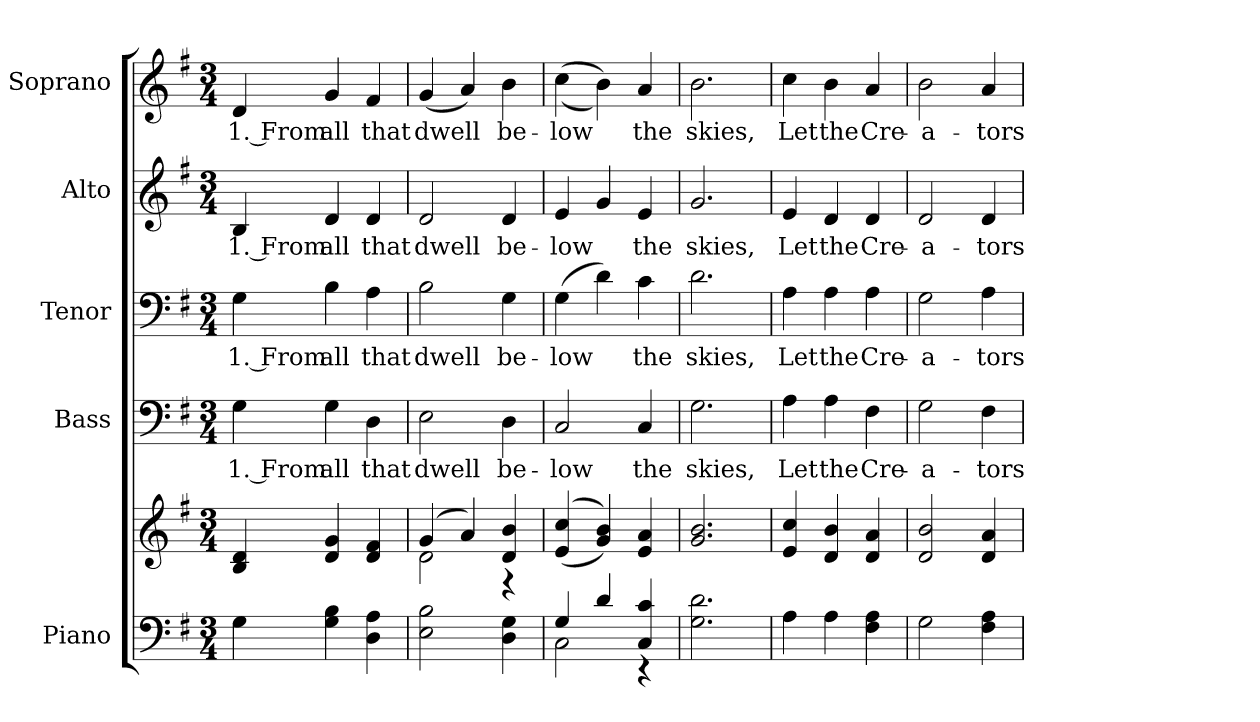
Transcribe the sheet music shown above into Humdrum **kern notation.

**kern	**kern	**kern	**text	**kern	**text	**kern	**text	**kern	**text
*part5	*part5	*part4	*part4	*part3	*part3	*part2	*part2	*part1	*part1
*staff6	*staff5	*staff4	*staff4	*staff3	*staff3	*staff2	*staff2	*staff1	*staff1
*I"Piano	*	*I"Bass	*	*I"Tenor	*	*I"Alto	*	*I"Soprano	*
*I'Pno.	*	*I'B.	*	*I'T.	*	*I'A.	*	*I'S.	*
!!LO:PB:g=z
*clefF4	*clefG2	*clefF4	*	*clefF4	*	*clefG2	*	*clefG2	*
*k[f#]	*k[f#]	*k[f#]	*	*k[f#]	*	*k[f#]	*	*k[f#]	*
*G:	*G:	*G:	*	*G:	*	*G:	*	*G:	*
*M3/4	*M3/4	*M3/4	*	*M3/4	*	*M3/4	*	*M3/4	*
*MM130	*MM130	*MM130	*	*MM130	*	*MM130	*	*MM130	*
=1	=1	=1	=1	=1	=1	=1	=1	=1	=1
!	!	!	!LO:LY:b:color=#000000	!	!	!	!	!	!
!	!	!	!	!	!LO:LY:b:color=#000000	!	!	!	!
!	!	!	!	!	!	!	!LO:LY:b:color=#000000	!	!
!	!	!	!	!	!	!	!	!	!LO:LY:b:color=#000000
4Gi\	4Bi/ 4di	4Gi\	1. From	4Gi\	1. From	4Bi/	1. From	4di/	1. From
!	!	!	!LO:LY:b:color=#000000	!	!	!	!	!	!
!	!	!	!	!	!LO:LY:b:color=#000000	!	!	!	!
!	!	!	!	!	!	!	!LO:LY:b:color=#000000	!	!
!	!	!	!	!	!	!	!	!	!LO:LY:b:color=#000000
4Gi\ 4Bi	4di/ 4gi	4Gi\	all	4Bi\	all	4di/	all	4gi/	all
!	!	!	!LO:LY:b:color=#000000	!	!	!	!	!	!
!	!	!	!	!	!LO:LY:b:color=#000000	!	!	!	!
!	!	!	!	!	!	!	!LO:LY:b:color=#000000	!	!
!	!	!	!	!	!	!	!	!	!LO:LY:b:color=#000000
4Di\ 4Ai	4di/ 4f#i	4Di\	that	4Ai\	that	4di/	that	4f#i/	that
=2	=2	=2	=2	=2	=2	=2	=2	=2	=2
*	*^	*	*	*	*	*	*	*	*
!	!	!	!	!LO:LY:b:color=#000000	!	!	!	!	!	!
!	!	!	!	!	!	!LO:LY:b:color=#000000	!	!	!	!
!	!	!	!	!	!	!	!	!LO:LY:b:color=#000000	!	!
!	!	!	!	!	!	!	!	!	!	!LO:LY:b:color=#000000
2Ei\ 2Bi	(4gi/	2di\	2Ei\	dwell	2Bi\	dwell	2di/	dwell	(4gi/	dwell
.	4ai/)	.	.	.	.	.	.	.	4ai/)	.
!	!	!	!	!LO:LY:b:color=#000000	!	!	!	!	!	!
!	!	!	!	!	!	!LO:LY:b:color=#000000	!	!	!	!
!	!	!	!	!	!	!	!	!LO:LY:b:color=#000000	!	!
!	!	!	!	!	!	!	!	!	!	!LO:LY:b:color=#000000
4Di\ 4Gi	4di/ 4bi	4r	4Di\	be-	4Gi\	be-	4di/	be-	4bi\	be-
*	*v	*v	*	*	*	*	*	*	*	*
=3	=3	=3	=3	=3	=3	=3	=3	=3	=3
*^	*	*	*	*	*	*	*	*	*
*	*	*^	*	*	*	*	*	*	*	*
!	!	!	!	!	!LO:LY:b:color=#000000	!	!	!	!	!	!
*	*	*v	*v	*	*	*	*	*	*	*	*
*	*	*^	*	*	*	*	*	*	*	*
!	!	!	!	!	!	!	!LO:LY:b:color=#000000	!	!	!	!
*	*	*v	*v	*	*	*	*	*	*	*	*
*	*	*^	*	*	*	*	*	*	*	*
!	!	!	!	!	!	!	!	!	!LO:LY:b:color=#000000	!	!
*	*	*v	*v	*	*	*	*	*	*	*	*
*	*	*^	*	*	*	*	*	*	*	*
!	!	!	!	!	!	!	!	!	!	!	!LO:LY:b:color=#000000
*	*	*v	*v	*	*	*	*	*	*	*	*
4Gi/	2Ci\	((4ei/ 4cci	2Ci/	-low	(4Gi\	-low	4ei/	-low	((4cci\	-low
4di/	.	4gi/ 4bi))	.	.	4di\)	.	4gi/	.	4bi\))	.
!	!	!	!	!LO:LY:b:color=#000000	!	!	!	!	!	!
!	!	!	!	!	!	!LO:LY:b:color=#000000	!	!	!	!
!	!	!	!	!	!	!	!	!LO:LY:b:color=#000000	!	!
!	!	!	!	!	!	!	!	!	!	!LO:LY:b:color=#000000
4Ci/ 4ci	4r	4ei/ 4ai	4Ci/	the	4ci\	the	4ei/	the	4ai/	the
*v	*v	*	*	*	*	*	*	*	*	*
!!LO:PB:g=z
=4	=4	=4	=4	=4	=4	=4	=4	=4	=4
*^	*	*	*	*	*	*	*	*	*
!	!	!	!	!LO:LY:b:color=#000000	!	!	!	!	!	!
*v	*v	*	*	*	*	*	*	*	*	*
*^	*	*	*	*	*	*	*	*	*
!	!	!	!	!	!	!LO:LY:b:color=#000000	!	!	!	!
*v	*v	*	*	*	*	*	*	*	*	*
*^	*	*	*	*	*	*	*	*	*
!	!	!	!	!	!	!	!	!LO:LY:b:color=#000000	!	!
*v	*v	*	*	*	*	*	*	*	*	*
*^	*	*	*	*	*	*	*	*	*
!	!	!	!	!	!	!	!	!	!	!LO:LY:b:color=#000000
*v	*v	*	*	*	*	*	*	*	*	*
2.Gi\ 2.di	2.gi/ 2.bi	2.Gi\	skies,	2.di\	skies,	2.gi/	skies,	2.bi\	skies,
=5	=5	=5	=5	=5	=5	=5	=5	=5	=5
!	!	!	!LO:LY:b:color=#000000	!	!	!	!	!	!
!	!	!	!	!	!LO:LY:b:color=#000000	!	!	!	!
!	!	!	!	!	!	!	!LO:LY:b:color=#000000	!	!
!	!	!	!	!	!	!	!	!	!LO:LY:b:color=#000000
4Ai\	4ei/ 4cci	4Ai\	Let	4Ai\	Let	4ei/	Let	4cci\	Let
!	!	!	!LO:LY:b:color=#000000	!	!	!	!	!	!
!	!	!	!	!	!LO:LY:b:color=#000000	!	!	!	!
!	!	!	!	!	!	!	!LO:LY:b:color=#000000	!	!
!	!	!	!	!	!	!	!	!	!LO:LY:b:color=#000000
4Ai\	4di/ 4bi	4Ai\	the	4Ai\	the	4di/	the	4bi\	the
!	!	!	!LO:LY:b:color=#000000	!	!	!	!	!	!
!	!	!	!	!	!LO:LY:b:color=#000000	!	!	!	!
!	!	!	!	!	!	!	!LO:LY:b:color=#000000	!	!
!	!	!	!	!	!	!	!	!	!LO:LY:b:color=#000000
4F#i\ 4Ai	4di/ 4ai	4F#i\	Cre-	4Ai\	Cre-	4di/	Cre-	4ai/	Cre-
=6	=6	=6	=6	=6	=6	=6	=6	=6	=6
!	!	!	!LO:LY:b:color=#000000	!	!	!	!	!	!
!	!	!	!	!	!LO:LY:b:color=#000000	!	!	!	!
!	!	!	!	!	!	!	!LO:LY:b:color=#000000	!	!
!	!	!	!	!	!	!	!	!	!LO:LY:b:color=#000000
2Gi\	2di/ 2bi	2Gi\	-a-	2Gi\	-a-	2di/	-a-	2bi\	-a-
!	!	!	!LO:LY:b:color=#000000	!	!	!	!	!	!
!	!	!	!	!	!LO:LY:b:color=#000000	!	!	!	!
!	!	!	!	!	!	!	!LO:LY:b:color=#000000	!	!
!	!	!	!	!	!	!	!	!	!LO:LY:b:color=#000000
4F#i\ 4Ai	4di/ 4ai	4F#i\	-tors	4Ai\	-tors	4di/	-tors	4ai/	-tors
=	=	=	=	=	=	=	=	=	=
*-	*-	*-	*-	*-	*-	*-	*-	*-	*-
